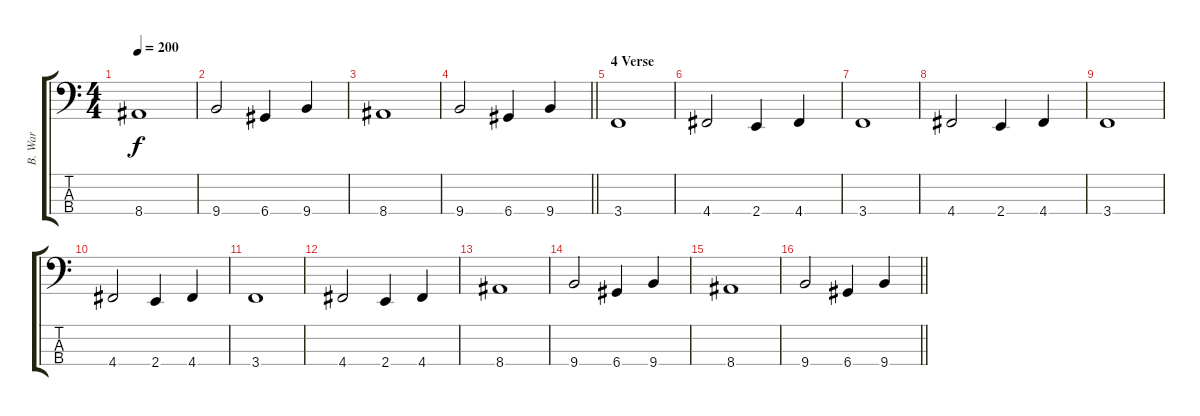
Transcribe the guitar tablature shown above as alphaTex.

\track ("B. War " "B. War ") {instrument electricbassfinger}
\staff {score tabs}
\tuning (G2 D2 A1 D1) {hide}
\ts (4 4)
\tempo 200
\clef f4
\ks c
8.4.1{dy f} |
9.4.2 6.4.4 9.4.4 |
8.4.1 |
\barLineRight lightlight
9.4.2 6.4.4 9.4.4 |
\section ("" "4 Verse")
3.4.1 |
4.4.2 2.4.4 4.4.4 |
3.4.1 |
4.4.2 2.4.4 4.4.4 |
3.4.1 |
4.4.2 2.4.4 4.4.4 |
3.4.1 |
4.4.2 2.4.4 4.4.4 |
8.4.1 |
9.4.2 6.4.4 9.4.4 |
8.4.1 |
\barLineRight lightlight
9.4.2 6.4.4 9.4.4
